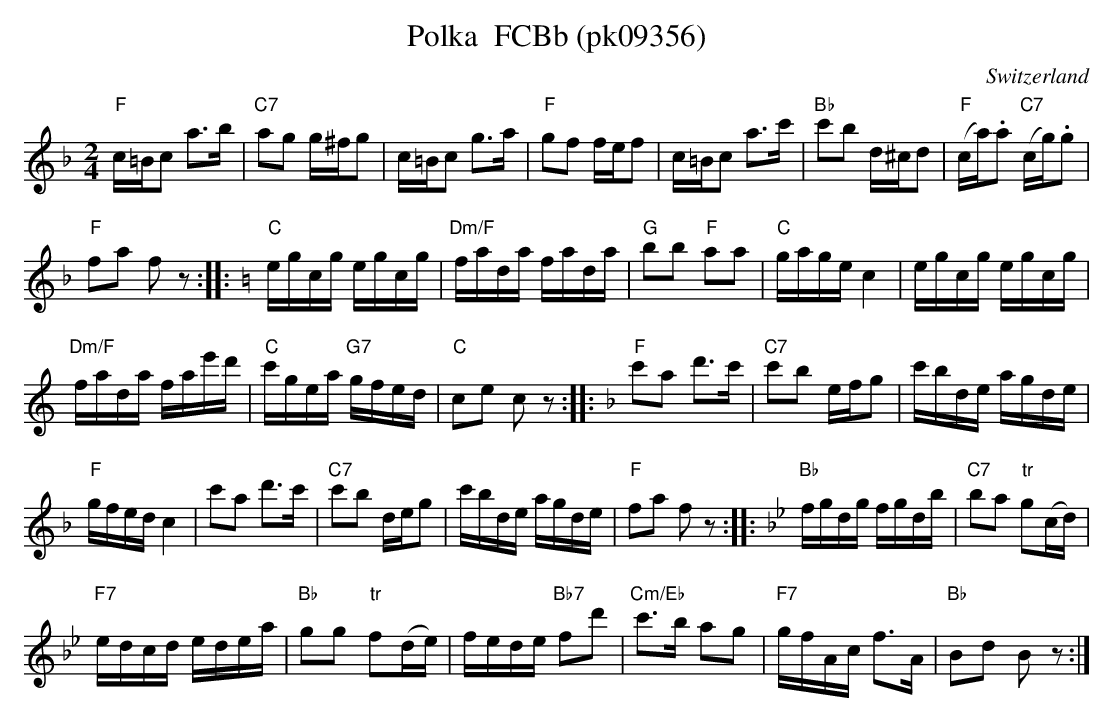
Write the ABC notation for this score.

X:1
T:Polka  FCBb (pk09356)
M:2/4
L:1/16
O:Switzerland
K:F major
"F"c=Bc2 a3b | "C7"a2g2 g^fg2 | c=Bc2 g3a | "F"g2f2 fef2 | c=Bc2 a3c' | "Bb"c'2b2 d^cd2 | "F"(ca).a2 "C7"(cg).g2 |
"F"f2a2 f2z2 :: [K:C] "C"egcg egcg | "Dm/F"fada fada | "G"b2b2 "F"a2a2 | "C"gage c4 | egcg egcg |
"Dm/F"fada fae'd' | "C"c'gea "G7"gfed | "C"c2e2 c2z2 :: [K:F] "F"c'2a2 d'3c' | "C7"c'2b2 efg2 | c'bde agde |
"F"gfedc4 | c'2a2 d'3c' | "C7"c'2b2 deg2 |  c'bde agde | "F"f2a2 f2z2:: [K:Bb] "Bb"fgdg fgdb | "C7"b2a2 "tr"g2(cd) |
"F7"edcd edea | "Bb"g2g2 "tr"f2(de) | fede "Bb7"f2d'2 | "Cm/Eb"c'3b a2g2 | "F7"gfAc f3A | "Bb"B2d2 B2z2 :|
